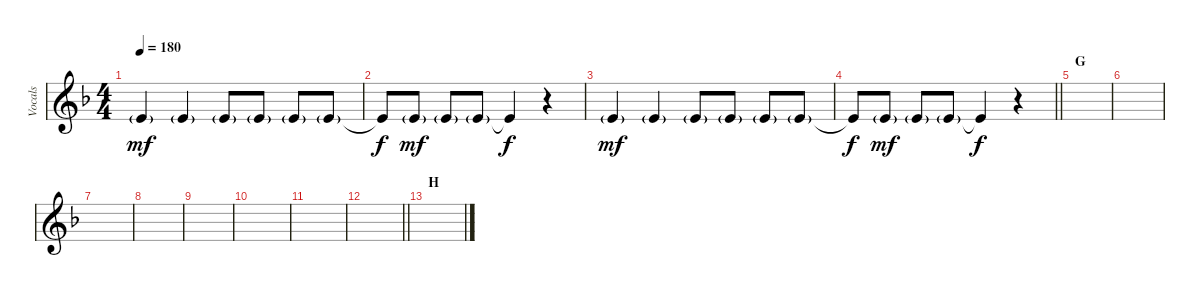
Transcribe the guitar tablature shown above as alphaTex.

\track ("Vocals" "Vocals") {instrument lead6voice}
\staff {score}
\tuning (B3 Gb3 D3 A2 E2 B1) {hide}
\ts (4 4)
\tempo 180
\clef g2
\ks f
5.1{g}.4{dy mf} 5.1{g}.4 5.1{g}.8 5.1{g}.8 5.1{g}.8 5.1{g}.8 |
5.1{t}.8{dy f} 5.1{g}.8{dy mf} 5.1{g}.8 5.1{g}.8 5.1{t}.4{dy f} r.4 |
5.1{g}.4{dy mf} 5.1{g}.4 5.1{g}.8 5.1{g}.8 5.1{g}.8 5.1{g}.8 |
\barLineRight lightlight
5.1{t}.8{dy f} 5.1{g}.8{dy mf} 5.1{g}.8 5.1{g}.8 5.1{t}.4{dy f} r.4 |
\section ("" "G")
|
|
|
|
|
|
|
\barLineRight lightlight
|
\section ("" "H")
